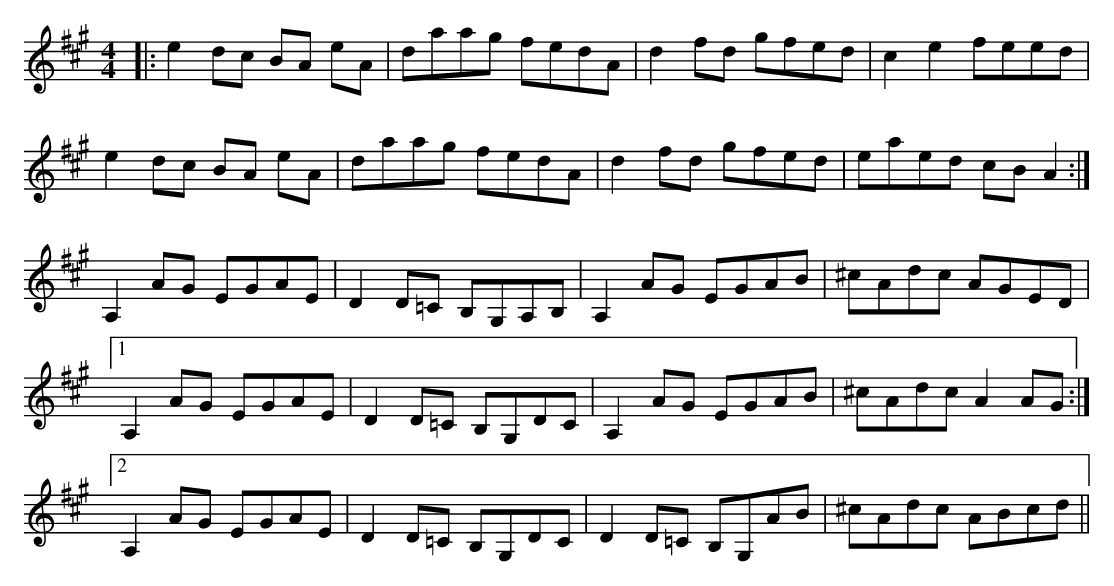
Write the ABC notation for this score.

X:1
M:4/4
K:A
|:e2dc BA eA|daag fedA|d2fd gfed|c2e2 feed|
e2dc BA eA|daag fedA|d2fd gfed|eaed cBA2:|
A,2AG EGAE|D2D=C B,G,A,B,|A,2AG EGAB|^cAdc AGED|
[1 A,2AG EGAE|D2D=C B,G,DC|A,2AG EGAB|^cAdc A2AG:|
[2 A,2AG EGAE|D2D=C B,G,DC|D2D=C B,G,AB|^cAdc ABcd||
